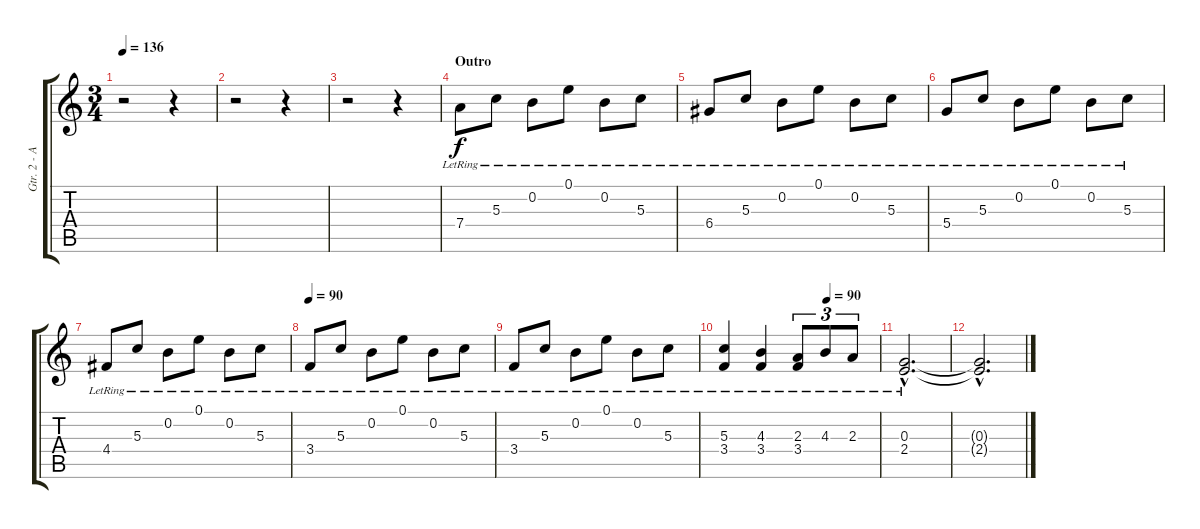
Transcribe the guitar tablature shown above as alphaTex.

\track ("Gtr. 2 - Acoustic" "Gtr. 2 - A") {instrument acousticguitarsteel}
\staff {score tabs}
\tuning (E4 B3 G3 D3 A2 E2) {hide}
\ts (3 4)
\tempo 136
\clef g2
\ks c
r.2{dy f} r.4 |
r.2 r.4 |
r.2 r.4 |
\section ("" "Outro")
7.4{lr}.8 5.3{lr}.8 0.2{lr}.8 0.1{lr}.8 0.2{lr}.8 5.3{lr}.8 |
6.4{lr}.8 5.3{lr}.8 0.2{lr}.8 0.1{lr}.8 0.2{lr}.8 5.3{lr}.8 |
5.4{lr}.8 5.3{lr}.8 0.2{lr}.8 0.1{lr}.8 0.2{lr}.8 5.3{lr}.8 |
4.4{lr}.8 5.3{lr}.8 0.2{lr}.8 0.1{lr}.8 0.2{lr}.8 5.3{lr}.8 |
\tempo 80
\tempo 90
3.4{lr}.8 5.3{lr}.8 0.2{lr}.8 0.1{lr}.8 0.2{lr}.8 5.3{lr}.8 |
3.4{lr}.8 5.3{lr}.8 0.2{lr}.8 0.1{lr}.8 0.2{lr}.8 5.3{lr}.8 |
\tempo (90 0.6666666666666666)
(5.3{lr} 3.4{lr}).4 (4.3{lr} 3.4{lr}).4 (2.3{lr} 3.4{lr}).8{tu (3 2)} 4.3{lr}.8{tu (3 2)} 2.3{lr}.8{tu (3 2)} |
(0.3{hac lr} 2.4{hac lr}).2{d} |
(0.3{hac t} 2.4{hac t}).2{d}
